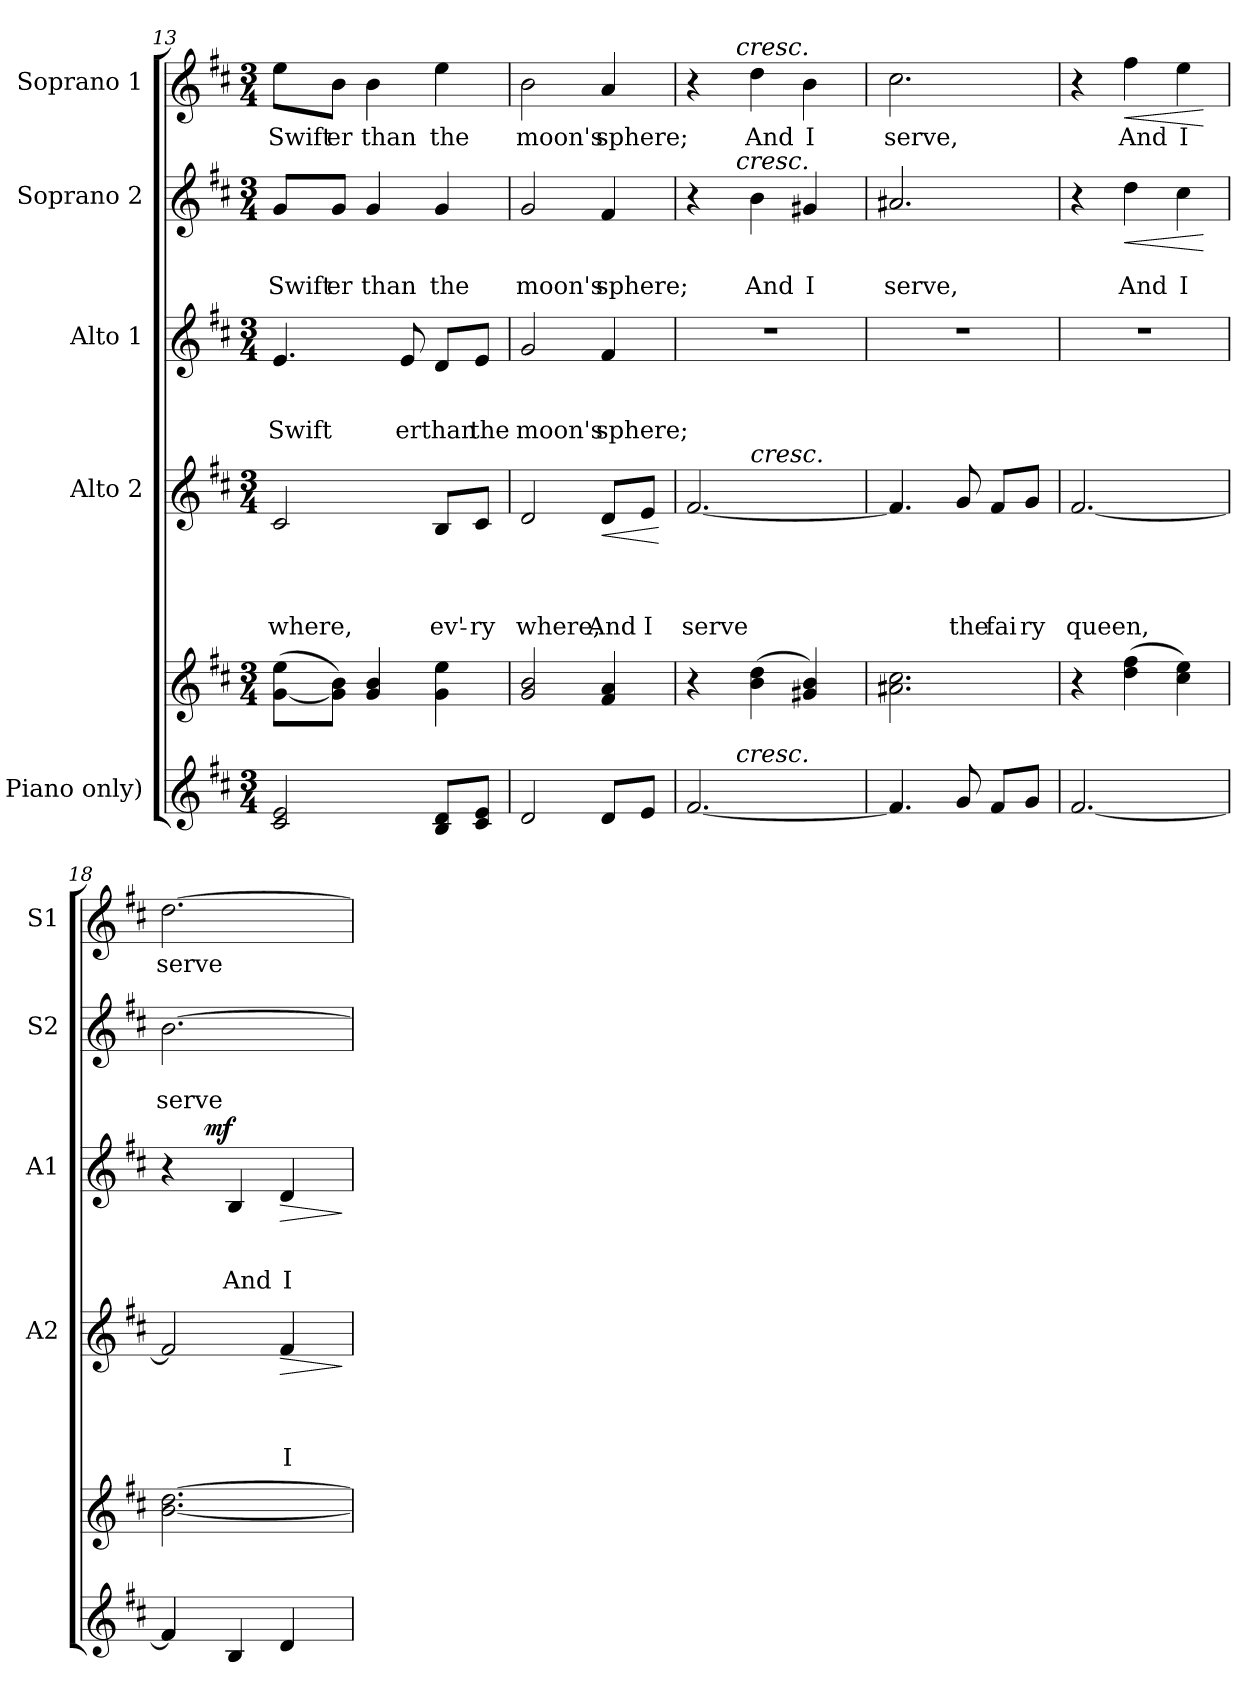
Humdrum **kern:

**kern	**kern	**kern	**text	**text	**text	**text	**dynam	**kern	**text	**text	**text	**dynam	**kern	**text	**text	**dynam	**kern	**text	**dynam
*part5	*part5	*part4	*part4	*part4	*part4	*part4	*part4	*part3	*part3	*part3	*part3	*part3	*part2	*part2	*part2	*part2	*part1	*part1	*part1
*staff6	*staff5	*staff4	*staff4	*staff4	*staff4	*staff4	*staff4	*staff3	*staff3	*staff3	*staff3	*staff3	*staff2	*staff2	*staff2	*staff2	*staff1	*staff1	*staff1
*I"Piano only)	*	*I"Alto 2	*	*	*	*	*	*I"Alto 1	*	*	*	*	*I"Soprano 2	*	*	*	*I"Soprano 1	*	*
*	*	*I'A2	*	*	*	*	*	*I'A1	*	*	*	*	*I'S2	*	*	*	*I'S1	*	*
*clefG2	*clefG2	*clefG2	*	*	*	*	*	*clefG2	*	*	*	*	*clefG2	*	*	*	*clefG2	*	*
*k[f#c#]	*k[f#c#]	*k[f#c#]	*	*	*	*	*	*k[f#c#]	*	*	*	*	*k[f#c#]	*	*	*	*k[f#c#]	*	*
*D:	*D:	*D:	*	*	*	*	*	*D:	*	*	*	*	*D:	*	*	*	*D:	*	*
*M3/4	*M3/4	*M3/4	*	*	*	*	*	*M3/4	*	*	*	*	*M3/4	*	*	*	*M3/4	*	*
=13	=13	=13	=13	=13	=13	=13	=13	=13	=13	=13	=13	=13	=13	=13	=13	=13	=13	=13	=13
!	!	!	!	!	!	!LO:LY:b	!	!	!	!	!LO:LY:b	!	!	!	!LO:LY:b	!	!	!LO:LY:b	!
2c#/ 2e/	(>[<8g\ 8ee\L	2c#/	.	.	.	where,	.	4.e/	.	.	Swift	.	8g/L	.	Swift	.	8ee\L	Swift	.
!	!	!	!	!	!	!	!	!	!	!	!	!	!	!	!LO:LY:b	!	!	!LO:LY:b	!
.	8g\] 8b\J)	.	.	.	.	.	.	.	.	.	.	.	8g/J	.	er	.	8b\J	er	.
!	!	!	!	!	!	!	!	!	!	!	!	!	!	!	!LO:LY:b	!	!	!LO:LY:b	!
.	4g/ 4b/	.	.	.	.	.	.	.	.	.	.	.	4g/	.	than	.	4b\	than	.
!	!	!	!	!	!	!	!	!	!	!	!LO:LY:b	!	!	!	!	!	!	!	!
.	.	.	.	.	.	.	.	8e/	.	.	er	.	.	.	.	.	.	.	.
!	!	!	!	!	!	!LO:LY:b	!	!	!	!	!LO:LY:b	!	!	!	!LO:LY:b	!	!	!LO:LY:b	!
8B/ 8d/L	4g\ 4ee\	8B/L	.	.	.	ev'-	.	8d/L	.	.	than	.	4g/	.	the	.	4ee\	the	.
!	!	!	!	!	!	!LO:LY:b	!	!	!	!	!LO:LY:b	!	!	!	!	!	!	!	!
8c#/ 8e/J	.	8c#/J	.	.	.	-ry	.	8e/J	.	.	the	.	.	.	.	.	.	.	.
!!LO:LB:g=z
=14	=14	=14	=14	=14	=14	=14	=14	=14	=14	=14	=14	=14	=14	=14	=14	=14	=14	=14	=14
!	!	!	!	!	!	!LO:LY:b	!	!	!	!	!LO:LY:b	!	!	!	!LO:LY:b	!	!	!LO:LY:b	!
2d/	2g/ 2b/	2d/	.	.	.	where,	.	2g/	.	.	moon's	.	2g/	.	moon's	.	2b\	moon's	.
!	!	!	!	!	!	!LO:LY:b	!LO:HP:b	!	!	!	!LO:LY:b	!	!	!	!LO:LY:b	!	!	!LO:LY:b	!
8d/L	4f#/ 4a/	8d/L	.	.	.	And	<	4f#/	.	.	sphere;	.	4f#/	.	sphere;	.	4a/	sphere;	.
!	!	!	!	!	!	!LO:LY:b	!	!	!	!	!	!	!	!	!	!	!	!	!
8e/J	.	8e/J	.	.	.	I	.	.	.	.	.	.	.	.	.	.	.	.	.
.	.	.	.	.	.	.	[	.	.	.	.	.	.	.	.	.	.	.	.
=15	=15	=15	=15	=15	=15	=15	=15	=15	=15	=15	=15	=15	=15	=15	=15	=15	=15	=15	=15
!	!	!	!	!	!	!LO:LY:b	!	!LO:N:vis=1	!	!	!	!	!	!	!	!	!	!	!
*^	*	*^	*	*	*	*	*	*	*	*	*	*	*^	*	*	*	*^	*	*
[<2.f#/	8..ryy	4r	[<2.f#/	4ryy	.	.	.	serve	.	2.r	.	.	.	.	4r	8..ryy	.	.	.	4r	8..ryy	.	.
!	!	!	!	!	!	!	!	!	!	!	!	!	!	!	!	!	!	!	!	!	!LO:TX:a:i:t=cresc.	!	!
!	!	!	!	!	!	!	!	!	!	!	!	!	!	!	!	!LO:TX:a:i:t=cresc.	!	!	!	!	!	!	!
!	!LO:TX:a:i:t=cresc.	!	!	!	!	!	!	!	!	!	!	!	!	!	!	!	!	!	!	!	!	!	!
.	2ryy	.	.	.	.	.	.	.	.	.	.	.	.	.	.	2ryy	.	.	.	.	2ryy	.	.
!	!	!	!	!LO:TX:a:i:t=cresc.	!	!	!	!	!	!	!	!	!	!	!	!	!	!	!	!	!	!	!
!	!	!	!	!	!	!	!	!	!	!	!	!	!	!	!	!	!	!LO:LY:b	!	!	!	!LO:LY:b	!
.	.	(>4b\ 4dd\	.	2ryy	.	.	.	.	.	.	.	.	.	.	4b\	.	.	And	.	4dd\	.	And	.
!	!	!	!	!	!	!	!	!	!	!	!	!	!	!	!	!	!	!LO:LY:b	!	!	!	!LO:LY:b	!
.	.	4g#X/ 4b/)	.	.	.	.	.	.	.	.	.	.	.	.	4g#X/	.	.	I	.	4b\	.	I	.
.	32ryy	.	.	.	.	.	.	.	.	.	.	.	.	.	.	32ryy	.	.	.	.	32ryy	.	.
=16	=16	=16	=16	=16	=16	=16	=16	=16	=16	=16	=16	=16	=16	=16	=16	=16	=16	=16	=16	=16	=16	=16	=16
!	!	!	!	!	!	!	!	!	!	!LO:N:vis=1	!	!	!	!	!	!	!	!LO:LY:b	!	!	!	!LO:LY:b	!
*	*	*	*	*	*	*	*	*	*	*	*	*	*	*	*v	*v	*	*	*	*	*	*	*
*v	*v	*	*v	*v	*	*	*	*	*	*	*	*	*	*	*	*	*	*	*v	*v	*	*
4.f#/]	2.a#X\ 2.cc#\	4.f#/]	.	.	.	.	.	2.r	.	.	.	.	2.a#X/	.	serve,	.	2.cc#\	serve,	.
!	!	!	!	!	!	!LO:LY:b	!	!	!	!	!	!	!	!	!	!	!	!	!
8g/	.	8g/	.	.	.	the	.	.	.	.	.	.	.	.	.	.	.	.	.
!	!	!	!	!	!	!LO:LY:b	!	!	!	!	!	!	!	!	!	!	!	!	!
8f#/L	.	8f#/L	.	.	.	fai	.	.	.	.	.	.	.	.	.	.	.	.	.
!	!	!	!	!	!	!LO:LY:b	!	!	!	!	!	!	!	!	!	!	!	!	!
8g/J	.	8g/J	.	.	.	ry	.	.	.	.	.	.	.	.	.	.	.	.	.
=17	=17	=17	=17	=17	=17	=17	=17	=17	=17	=17	=17	=17	=17	=17	=17	=17	=17	=17	=17
!	!	!	!	!	!	!LO:LY:b	!	!LO:N:vis=1	!	!	!	!	!	!	!	!	!	!	!
[<2.f#/	4r	[<2.f#/	.	.	.	queen,	.	2.r	.	.	.	.	4r	.	.	.	4r	.	.
!	!	!	!	!	!	!	!	!	!	!	!	!	!	!	!LO:LY:b	!LO:HP:b	!	!LO:LY:b	!LO:HP:b
.	(>4dd\ 4ff#\	.	.	.	.	.	.	.	.	.	.	.	4dd\	.	And	<	4ff#\	And	<
!	!	!	!	!	!	!	!	!	!	!	!	!	!	!	!LO:LY:b	!	!	!LO:LY:b	!
.	4cc#\ 4ee\)	.	.	.	.	.	.	.	.	.	.	.	4cc#\	.	I	.	4ee\	I	.
.	.	.	.	.	.	.	.	.	.	.	.	.	.	.	.	[	.	.	[
=18	=18	=18	=18	=18	=18	=18	=18	=18	=18	=18	=18	=18	=18	=18	=18	=18	=18	=18	=18
*^	*	*	*	*	*	*	*	*	*	*	*	*	*	*	*	*	*	*	*
*	*^	*	*	*	*	*	*	*	*	*	*	*	*	*	*	*	*	*	*	*
!	!	!	!	!	!	!	!	!	!	!	!	!	!	!	!	!	!LO:LY:b	!	!	!LO:LY:b	!
*	*	*	*	*	*	*	*	*	*	*^	*	*	*	*	*	*	*	*	*	*	*
4f#/]	2ryy	4f#/	[<2.b\ [>2.dd\	2f#/]	.	.	.	.	.	4r	8.ryy	.	.	.	.	[>2.b\	.	serve	.	[>2.dd\	serve	.
!	!	!	!	!	!	!	!	!	!	!	!	!	!	!	!LO:DY:a	!	!	!	!	!	!	!
.	.	.	.	.	.	.	.	.	.	.	2ryy	.	.	.	mf	.	.	.	.	.	.	.
!	!	!	!	!	!	!	!	!	!	!	!	!	!	!LO:LY:b	!	!	!	!	!	!	!	!
4B/	.	2ryy	.	.	.	.	.	.	.	4B/	.	.	.	And	.	.	.	.	.	.	.	.
!	!	!	!	!	!	!	!	!LO:LY:b	!LO:HP:b	!	!	!	!	!LO:LY:b	!LO:HP:b	!	!	!	!	!	!	!
8..ryy	4d/	.	.	4f#/	.	.	.	I	>	4d/	.	.	.	I	>	.	.	.	.	.	.	.
.	.	.	.	.	.	.	.	.	.	.	16ryy	.	.	.	.	.	.	.	.	.	.	.
32ryy	.	.	.	.	.	.	.	.	.	.	.	.	.	.	.	.	.	.	.	.	.	.
*v	*v	*v	*	*	*	*	*	*	*	*	*	*	*	*	*	*	*	*	*	*	*	*
.	.	.	.	.	.	.	]	.	.	.	.	.	]	.	.	.	.	.	.	.
*	*	*	*	*	*	*	*	*v	*v	*	*	*	*	*	*	*	*	*	*	*
=	=	=	=	=	=	=	=	=	=	=	=	=	=	=	=	=	=	=	=
*-	*-	*-	*-	*-	*-	*-	*-	*-	*-	*-	*-	*-	*-	*-	*-	*-	*-	*-	*-
